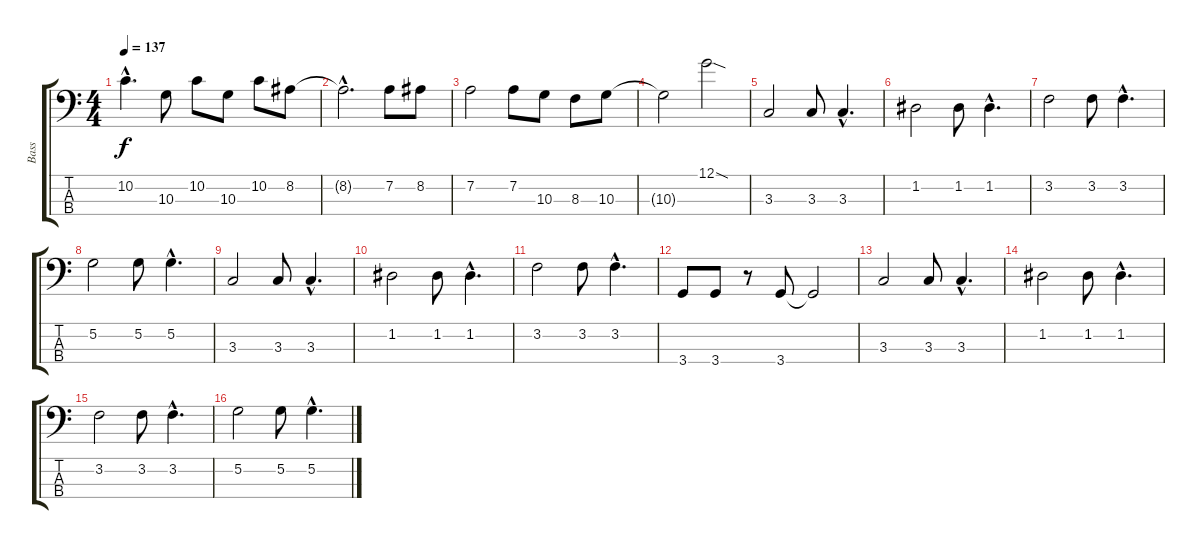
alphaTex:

\track ("Bass" "Bass") {instrument electricbassfinger}
\staff {score tabs}
\tuning (G2 D2 A1 E1) {hide}
\ts (4 4)
\tempo 137
\clef f4
\ks c
10.2{hac}.4{d dy f} 10.3.8 10.2.8 10.3.8 10.2.8 8.2.8 |
8.2{hac t}.2{d} 7.2.8 8.2.8 |
7.2.2 7.2.8 10.3.8 8.3.8 10.3.8 |
10.3{t}.2 12.1{sod}.2 |
3.3.2 3.3.8 3.3{hac}.4{d} |
1.2.2 1.2.8 1.2{hac}.4{d} |
3.2.2 3.2.8 3.2{hac}.4{d} |
5.2.2 5.2.8 5.2{hac}.4{d} |
3.3.2 3.3.8 3.3{hac}.4{d} |
1.2.2 1.2.8 1.2{hac}.4{d} |
3.2.2 3.2.8 3.2{hac}.4{d} |
3.4.8 3.4.8 r.8 3.4.8 3.4{t}.2 |
3.3.2 3.3.8 3.3{hac}.4{d} |
1.2.2 1.2.8 1.2{hac}.4{d} |
3.2.2 3.2.8 3.2{hac}.4{d} |
5.2.2 5.2.8 5.2{hac}.4{d}
